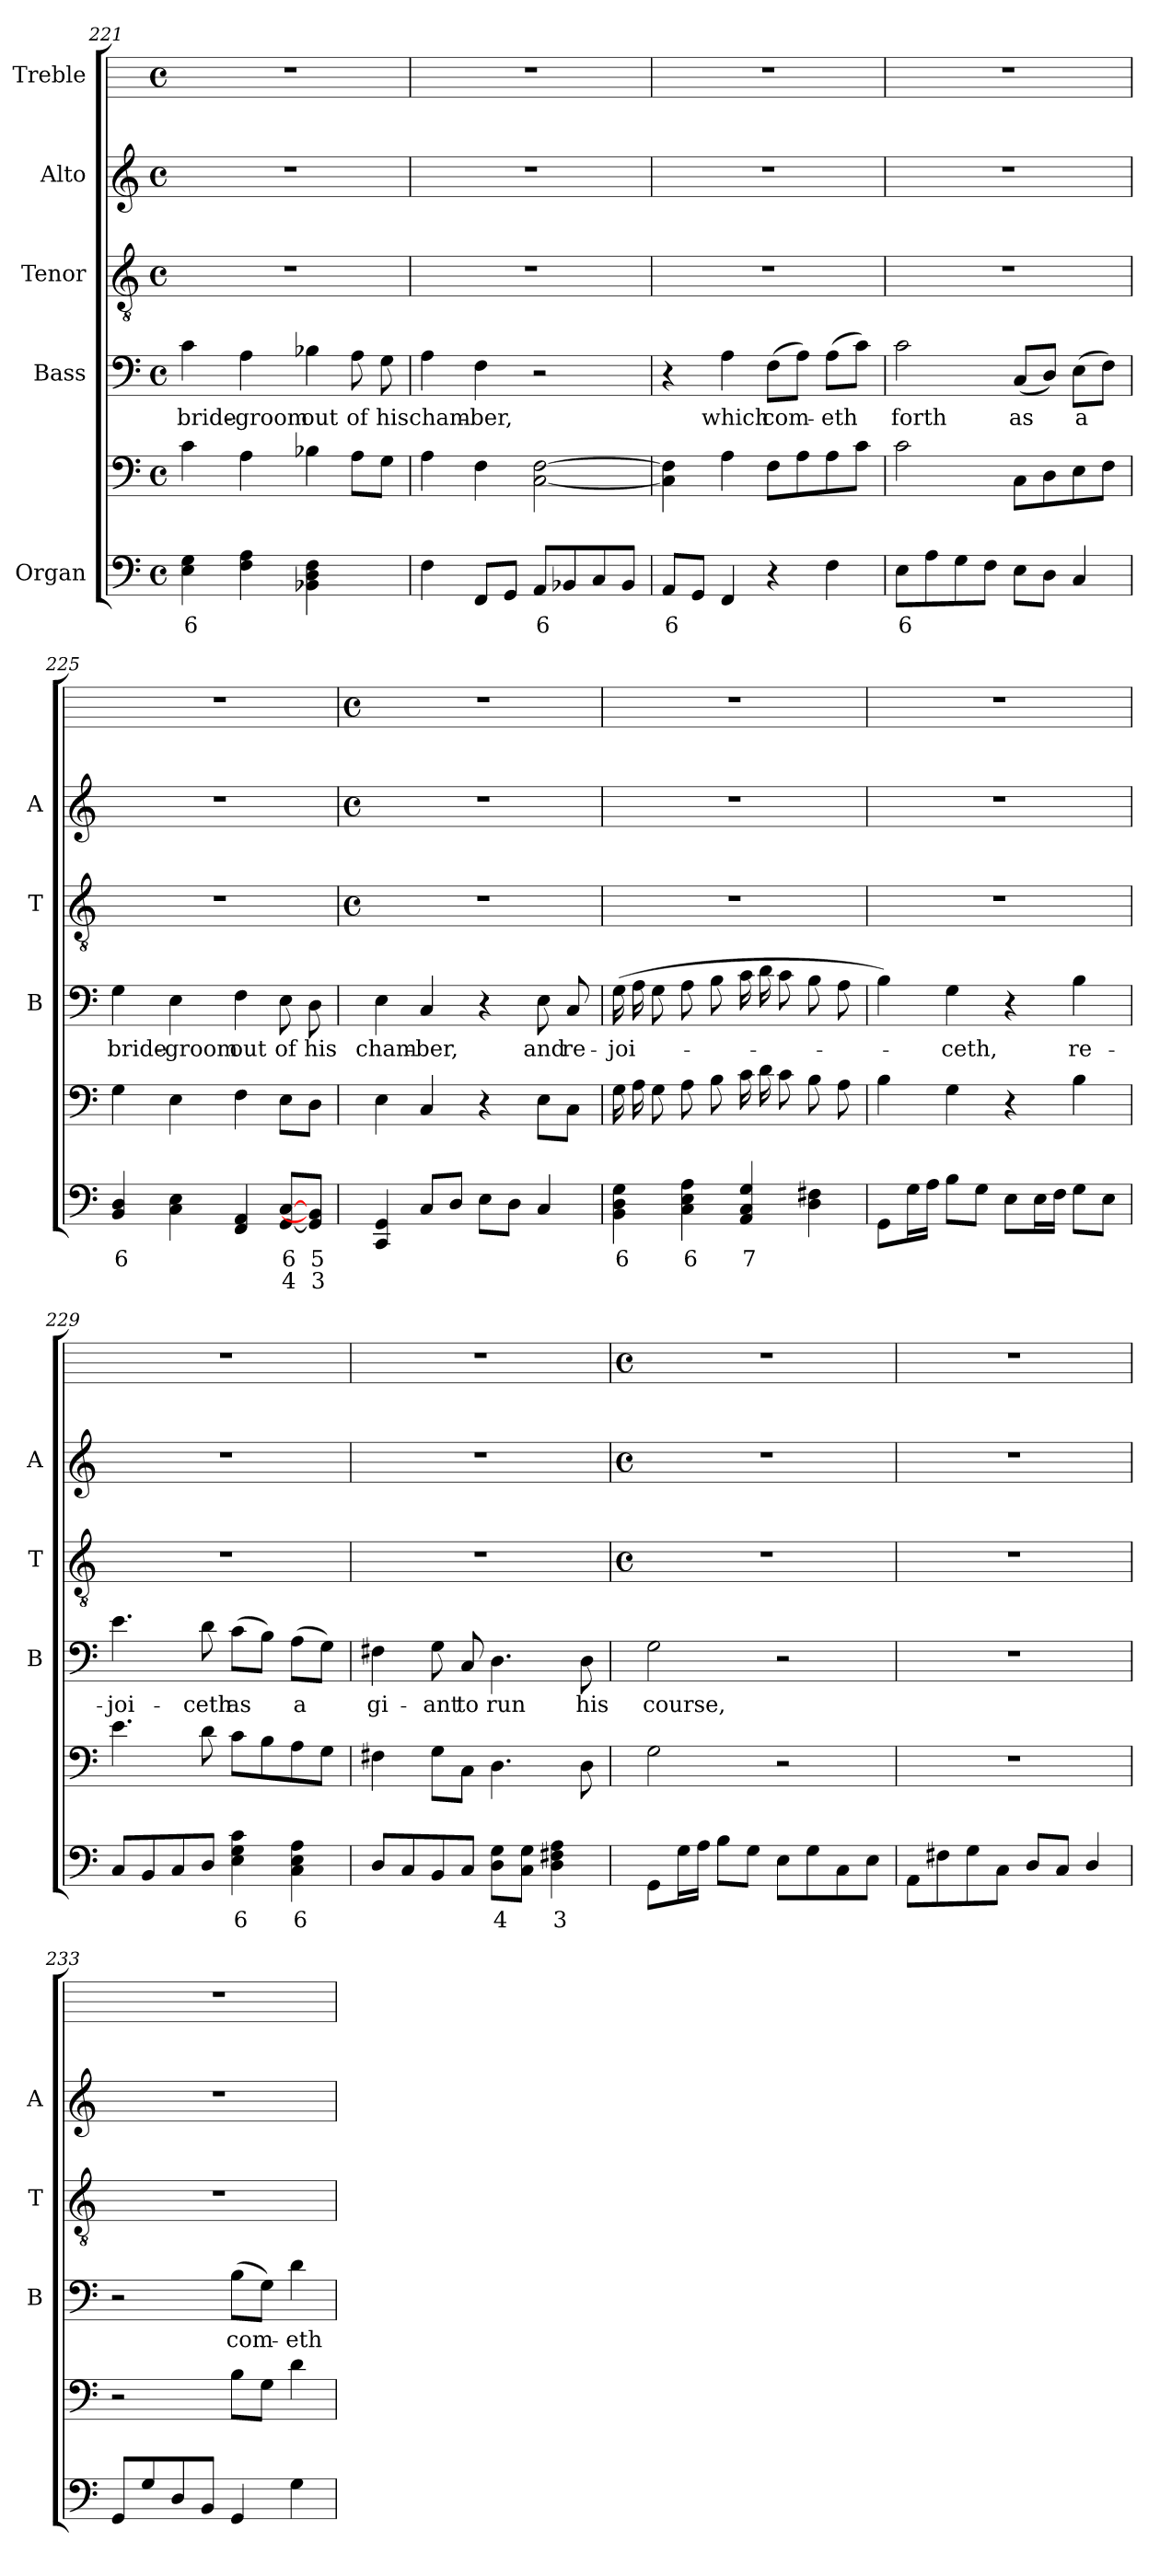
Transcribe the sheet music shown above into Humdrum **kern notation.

**kern	**text	**text	**kern	**kern	**text	**kern	**kern	**kern
*part5	*part5	*part5	*part5	*part4	*part4	*part3	*part2	*part1
*staff6	*staff6	*staff6	*staff5	*staff4	*staff4	*staff3	*staff2	*staff1
*I"Organ	*	*	*	*I"Bass	*	*I"Tenor	*I"Alto	*I"Treble
*	*	*	*	*I'B	*	*I'T	*I'A	*
!!LO:LB:g=z
*clefF4	*	*	*clefF4	*clefF4	*	*clefGv2	*clefG2	*
*k[]	*	*	*k[]	*k[]	*	*k[]	*k[]	*
*C:	*	*	*C:	*C:	*	*C:	*C:	*
*M4/4	*	*	*M4/4	*M4/4	*	*M4/4	*M4/4	*M4/4
*met(c)	*	*	*met(c)	*met(c)	*	*met(c)	*met(c)	*met(c)
=221	=221	=221	=221	=221	=221	=221	=221	=221
!	!LO:LY:b	!	!	!	!LO:LY:b	!	!	!
4E 4G	6	.	4c	4c	bride-	1r	1r	1r
!	!	!	!	!	!LO:LY:b	!	!	!
4F 4A	.	.	4A	4A	-groom	.	.	.
!	!	!	!	!	!LO:LY:b	!	!	!
4BB-X 4D 4F	.	.	4B-X	4B-X	out	.	.	.
!	!LO:LY:b	!	!	!	!LO:LY:b	!	!	!
[8Cyy [8EyyL	6	.	8AL	8A	of	.	.	.
!	!LO:LY:b	!	!	!	!LO:LY:b	!	!	!
8Cyy] 8Eyy]J	5	.	8GJ	8G	his	.	.	.
=222	=222	=222	=222	=222	=222	=222	=222	=222
!	!	!	!	!	!LO:LY:b	!	!	!
4F	.	.	4A	4A	cham-	1r	1r	1r
!	!	!	!	!	!LO:LY:b	!	!	!
8FFL	.	.	4F	4F	-ber,	.	.	.
8GGJ	.	.	.	.	.	.	.	.
!	!LO:LY:b	!	!	!	!	!	!	!
8AAL	6	.	[2C [2F	2r	.	.	.	.
8BB-X	.	.	.	.	.	.	.	.
8C	.	.	.	.	.	.	.	.
8BB-J	.	.	.	.	.	.	.	.
=223	=223	=223	=223	=223	=223	=223	=223	=223
!	!LO:LY:b	!	!	!	!	!	!	!
8AAL	6	.	4C] 4F]	4r	.	1r	1r	1r
8GGJ	.	.	.	.	.	.	.	.
!	!	!	!	!	!LO:LY:b	!	!	!
4FF	.	.	4A	4A	which	.	.	.
!	!	!	!	!	!LO:LY:b	!	!	!
4r	.	.	8FL	(>8FL	com-	.	.	.
.	.	.	8A	8AJ)	.	.	.	.
!	!	!	!	!	!LO:LY:b	!	!	!
4F	.	.	8A	(>8AL	eth	.	.	.
.	.	.	8cJ	8cJ)	.	.	.	.
=224	=224	=224	=224	=224	=224	=224	=224	=224
!	!LO:LY:b	!	!	!	!LO:LY:b	!	!	!
8EL	6	.	2c	2c	forth	1r	1r	1r
8A	.	.	.	.	.	.	.	.
8G	.	.	.	.	.	.	.	.
8FJ	.	.	.	.	.	.	.	.
!	!	!	!	!	!LO:LY:b	!	!	!
8EL	.	.	8CL	(<8CL	as	.	.	.
8DJ	.	.	8D	8DJ)	.	.	.	.
!	!	!	!	!	!LO:LY:b	!	!	!
4C	.	.	8E	(>8EL	a	.	.	.
.	.	.	8FJ	8FJ)	.	.	.	.
=225	=225	=225	=225	=225	=225	=225	=225	=225
!	!LO:LY:b	!	!	!	!LO:LY:b	!	!	!
4BB 4D	6	.	4G	4G	bride-	1r	1r	1r
!	!	!	!	!	!LO:LY:b	!	!	!
4C 4E	.	.	4E	4E	-groom	.	.	.
!	!	!	!	!	!LO:LY:b	!	!	!
4FF 4AA	.	.	4F	4F	out	.	.	.
!	!LO:LY:b	!LO:LY:b	!	!	!LO:LY:b	!	!	!
[8GG [8CL	6	4	8EL	8E	of	.	.	.
!	!LO:LY:b	!LO:LY:b	!	!	!LO:LY:b	!	!	!
8GG] 8BB]J	5	3	8DJ	8D	his	.	.	.
!!LO:LB:g=z
=226	=226	=226	=226	=226	=226	=226	=226	=226
*	*	*	*	*	*	*M4/4	*M4/4	*M4/4
*	*	*	*	*	*	*met(c)	*met(c)	*met(c)
!	!	!	!	!	!LO:LY:b	!	!	!
4CC 4GG	.	.	4E	4E	cham-	1r	1r	1r
!	!	!	!	!	!LO:LY:b	!	!	!
8CL	.	.	4C	4C	-ber,	.	.	.
8DJ	.	.	.	.	.	.	.	.
8EL	.	.	4r	4r	.	.	.	.
8DJ	.	.	.	.	.	.	.	.
!	!	!	!	!	!LO:LY:b	!	!	!
4C	.	.	8EL	8E	and	.	.	.
!	!	!	!	!	!LO:LY:b	!	!	!
.	.	.	8CJ	8C	re-	.	.	.
=227	=227	=227	=227	=227	=227	=227	=227	=227
!	!LO:LY:b	!	!	!	!LO:LY:b	!	!	!
4BB 4D 4G	6	.	16GLL	(>16GLL	-joi-	1r	1r	1r
.	.	.	16A	16A	.	.	.	.
.	.	.	8GJ	8GJ	.	.	.	.
!	!LO:LY:b	!	!	!	!	!	!	!
4C 4E 4A	6	.	8AL	8AL	.	.	.	.
.	.	.	8BJ	8BJ	.	.	.	.
!	!LO:LY:b	!	!	!	!	!	!	!
4AA 4C 4G	7	.	16cLL	16cLL	.	.	.	.
.	.	.	16d	16d	.	.	.	.
.	.	.	8cJ	8cJ	.	.	.	.
4D\ 4F#X\	.	.	8BL	8BL	.	.	.	.
.	.	.	8AJ	8AJ	.	.	.	.
=228	=228	=228	=228	=228	=228	=228	=228	=228
8GGL	.	.	4B	4B)	.	1r	1r	1r
16GL	.	.	.	.	.	.	.	.
16AJJ	.	.	.	.	.	.	.	.
!	!	!	!	!	!LO:LY:b	!	!	!
8BL	.	.	4G	4G	ceth,	.	.	.
8GJ	.	.	.	.	.	.	.	.
8EL	.	.	4r	4r	.	.	.	.
16EL	.	.	.	.	.	.	.	.
16FJJ	.	.	.	.	.	.	.	.
!	!	!	!	!	!LO:LY:b	!	!	!
8GL	.	.	4B	4B	re-	.	.	.
8EJ	.	.	.	.	.	.	.	.
=229	=229	=229	=229	=229	=229	=229	=229	=229
!	!	!	!	!	!LO:LY:b	!	!	!
8CL	.	.	4.e	4.e	-joi-	1r	1r	1r
8BB	.	.	.	.	.	.	.	.
8C	.	.	.	.	.	.	.	.
!	!	!	!	!	!LO:LY:b	!	!	!
8DJ	.	.	8d	8d	-ceth	.	.	.
!	!LO:LY:b	!	!	!	!LO:LY:b	!	!	!
4E 4G 4c	6	.	8cL	(>8cL	as	.	.	.
.	.	.	8B	8BJ)	.	.	.	.
!	!LO:LY:b	!	!	!	!LO:LY:b	!	!	!
4C 4E 4A	6	.	8A	(>8AL	a	.	.	.
.	.	.	8GJ	8GJ)	.	.	.	.
=230	=230	=230	=230	=230	=230	=230	=230	=230
!	!	!	!	!	!LO:LY:b	!	!	!
8DL	.	.	4F#X	4F#X	gi-	1r	1r	1r
8C	.	.	.	.	.	.	.	.
!	!	!	!	!	!LO:LY:b	!	!	!
8BB	.	.	8GL	8G	-ant	.	.	.
!	!	!	!	!	!LO:LY:b	!	!	!
8CJ	.	.	8CJ	8C	to	.	.	.
!	!LO:LY:b	!	!	!	!LO:LY:b	!	!	!
8D 8GL	4	.	4.D	4.D	run	.	.	.
8C 8GJ	.	.	.	.	.	.	.	.
!	!LO:LY:b	!	!	!	!	!	!	!
4D 4F#X 4A	3	.	.	.	.	.	.	.
!	!	!	!	!	!LO:LY:b	!	!	!
.	.	.	8D	8D	his	.	.	.
!!LO:LB:g=z
=231	=231	=231	=231	=231	=231	=231	=231	=231
*	*	*	*	*	*	*M4/4	*M4/4	*M4/4
*	*	*	*	*	*	*met(c)	*met(c)	*met(c)
!	!	!	!	!	!LO:LY:b	!	!	!
8GGL	.	.	2G	2G	course,	1r	1r	1r
16GL	.	.	.	.	.	.	.	.
16AJJ	.	.	.	.	.	.	.	.
8BL	.	.	.	.	.	.	.	.
8GJ	.	.	.	.	.	.	.	.
8EL	.	.	2r	2r	.	.	.	.
8G	.	.	.	.	.	.	.	.
8C	.	.	.	.	.	.	.	.
8EJ	.	.	.	.	.	.	.	.
=232	=232	=232	=232	=232	=232	=232	=232	=232
8AAL	.	.	1r	1r	.	1r	1r	1r
8F#X	.	.	.	.	.	.	.	.
8G	.	.	.	.	.	.	.	.
8CJ	.	.	.	.	.	.	.	.
8DL	.	.	.	.	.	.	.	.
8CJ	.	.	.	.	.	.	.	.
4D/	.	.	.	.	.	.	.	.
=233	=233	=233	=233	=233	=233	=233	=233	=233
8GGL	.	.	2r	2r	.	1r	1r	1r
8G	.	.	.	.	.	.	.	.
8D	.	.	.	.	.	.	.	.
8BBJ	.	.	.	.	.	.	.	.
!	!	!	!	!	!LO:LY:b	!	!	!
4GG	.	.	8BL	(>8BL	com-	.	.	.
.	.	.	8GJ	8GJ)	.	.	.	.
!	!	!	!	!	!LO:LY:b	!	!	!
4G	.	.	4d	4d	eth	.	.	.
=	=	=	=	=	=	=	=	=
*-	*-	*-	*-	*-	*-	*-	*-	*-
